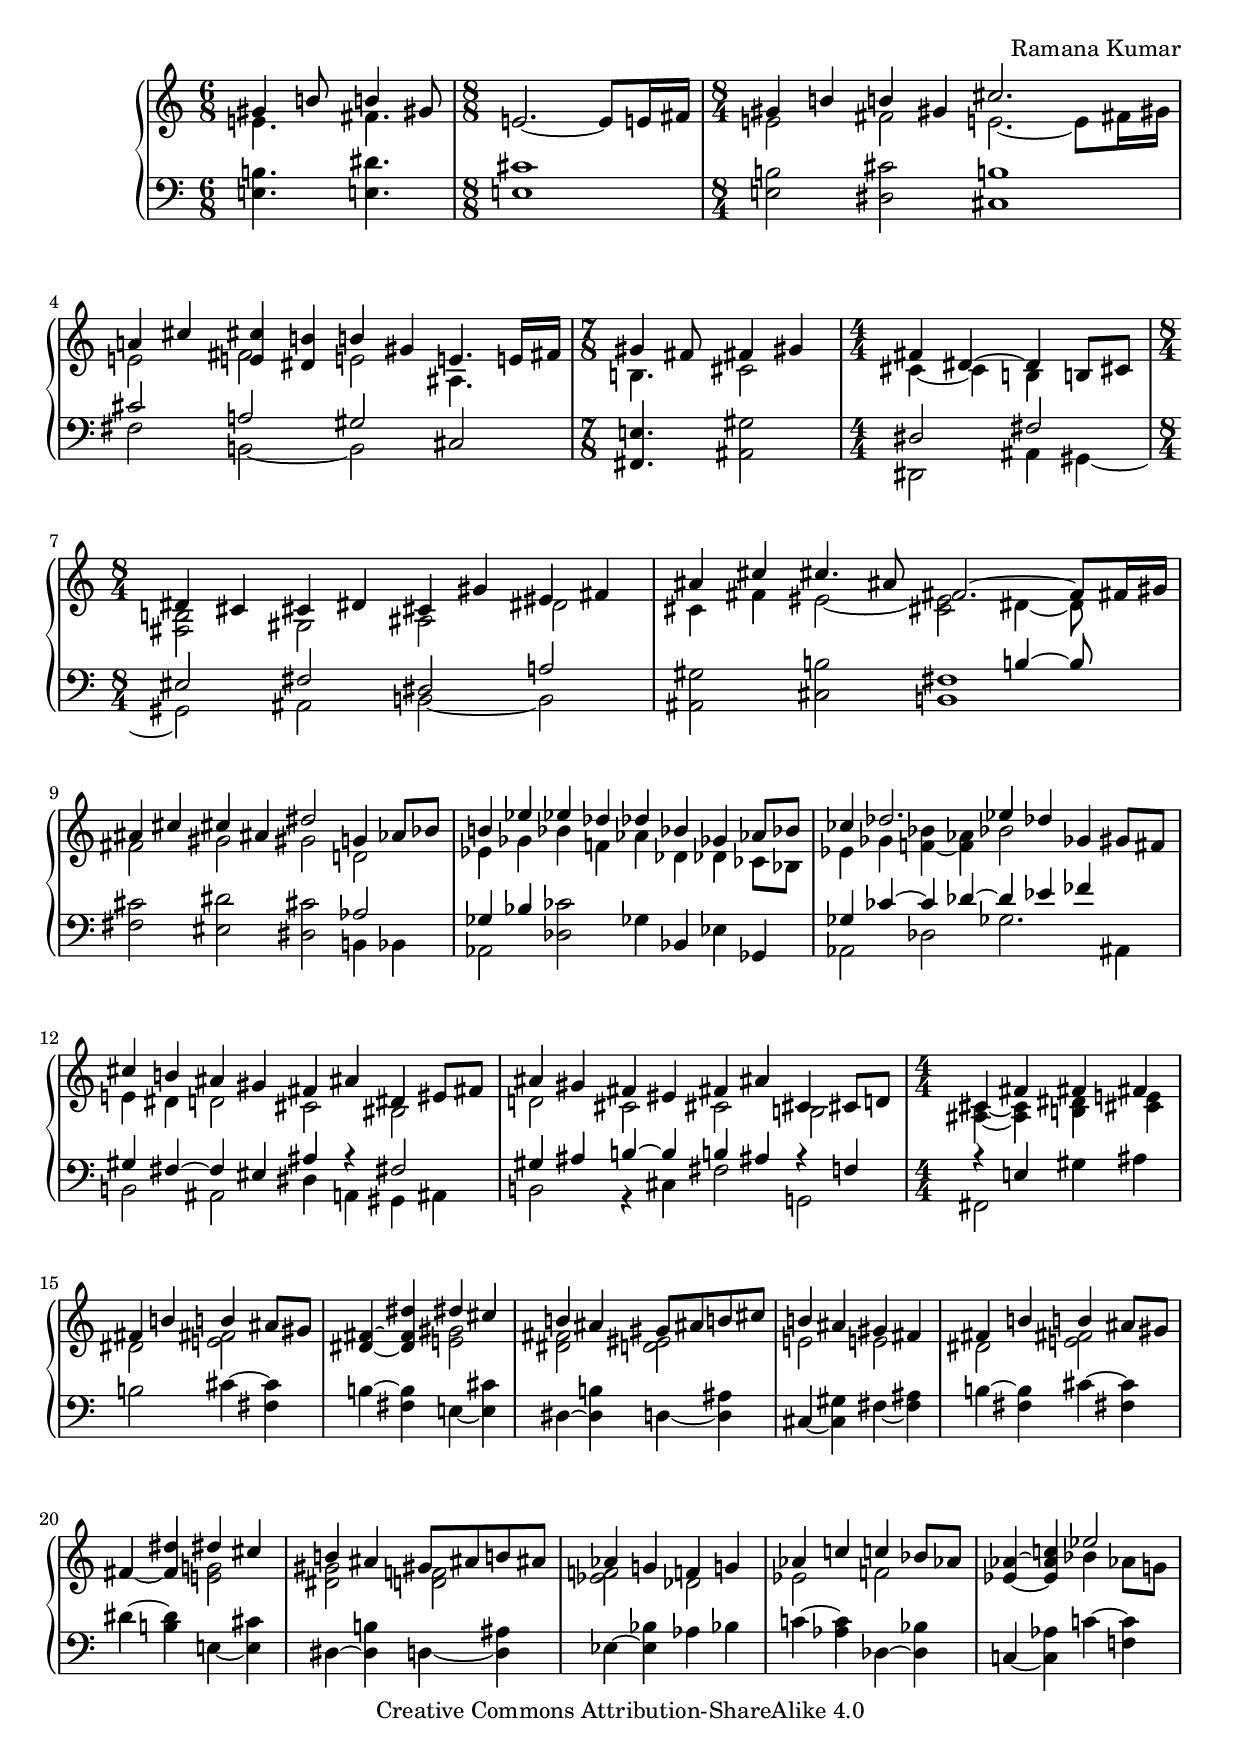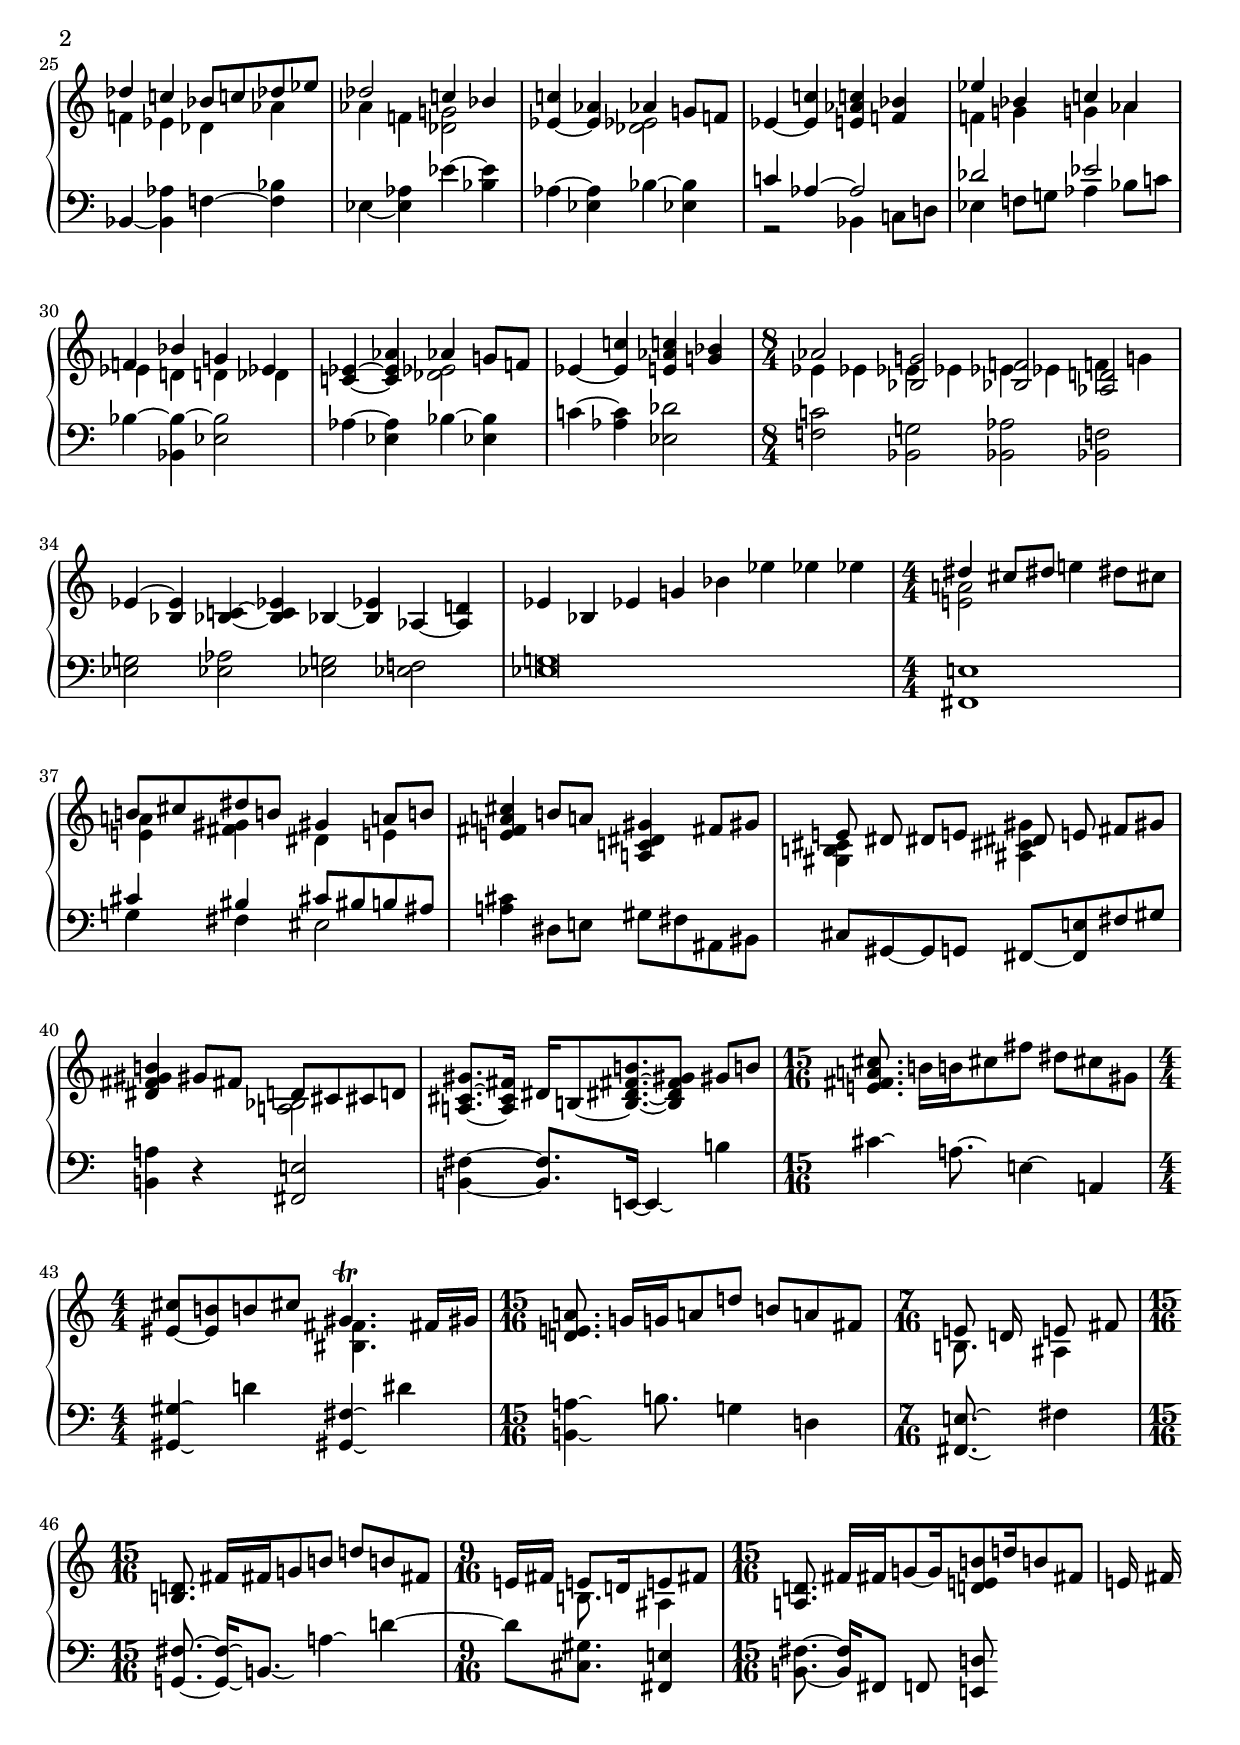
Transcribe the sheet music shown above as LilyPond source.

\version "2.18.0"

\header {
% title = "tbd"
  composer = "Ramana Kumar"
  date = "2015"
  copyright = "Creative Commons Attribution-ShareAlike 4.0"
% dedication = "tbd"
}

#(ly:set-option 'point-and-click #f)

\score {
  \new PianoStaff <<
    \new Staff {
      \accidentalStyle PianoStaff.dodecaphonic
      \override PianoStaff.TimeSignature.style = #'numbered
      \clef treble

      \time 6/8
      << { gis'4 b'8 b'4 gis'8 }
      \\ { e'4. fis'4. } >>
      |

      \time 8/8
      e'2. ~ e'8 e'16 fis'
      |

      \time 8/4
      << { gis'4 b' b' gis' cis''2. s8 }
      \\ { e'2 fis' e'2. ~ e'8 fis'16 gis' } >>
      |

      << { a'4 cis'' < e' cis''> < dis' b'> b' gis' e'4. e'16 fis' }
      \\ { e'2 fis' e' ais4. s8 } >>
      |

      \time 7/8
      << { gis'4 fis'8 fis'4 gis' }
      \\ { b4. cis'2 } >>
      |

      \time 4/4
      << { fis'4 dis'4 ~ dis' b8 cis' }
      \\ { cis'4 ~ cis' b s } >>
      | 

      \time 8/4
      << { dis'4 cis' cis' dis' cis' gis' eis' fis' }
      \\ { < fis b>2 gis ais dis' } >>
      |

      << { ais'4 cis'' cis''4. ais'8 fis'2. ~ fis'8 fis'16 gis' }
      \\ { cis'4 fis' eis'2 ~ < cis' eis'> dis'4 ~ dis'8 } >>
      |

      << { ais'4 cis'' cis'' ais' dis''2 g'4 aes'8 bes' }
      \\ { fis'2 gis' gis' d' } >>
      |

      << { b'4 ees'' ees'' des'' des'' bes' ges' aes'8 bes' }
      \\ { ees'4 ges' bes' f' aes' des' des' ces'8 bes } >>
      |

      << { ces''4 des''2. ees''4 des'' ges' gis'8 fis' }
      \\ { ees'4 ges' < f' bes'> ~ < f' aes'> bes'2 s } >>
      |

      << { cis''4 b' ais' gis' fis' ais' dis' eis'8 fis' }
      \\ { e'4 dis' d'2 cis' bis } >>
      |

      << { ais'4 gis' fis' eis' fis' ais' cis' cis'8 d' }
      \\ { d'2 cis' cis' b } >>
      |

      \time 4/4
      << { cis'4 fis' fis' fis' }
      \\ { < ais cis'>4 ~ < ais cis'> < b dis'> < cis' e'> } >>
      |

      << { fis'4 b' b' ais'8 gis' }
      \\ { dis'2 < e' fis'> } >>
      |

      < dis' fis'>4 ~ < dis' fis' dis''> << { dis'' cis'' } \\  < e' gis'>2 >>
      |

      << { b'4 ais' gis'8 ais' b' cis'' }
      \\ { < dis' fis'>2 < d' eis'> } >>
      |

      << { b'4 ais' gis' fis' }
      \\ {e'2 e' } >>
      |

      << { fis'4 b' b' ais'8 gis' }
      \\ { dis'2 < e' fis'> } >>
      |

      fis'4 ~ < fis' dis''> << { dis'' cis'' } \\  < e' g'>2 >>
      |

      << { b'4 ais' gis'8 ais' b' ais' }
      \\ { < dis' gis'>2 < d' f'> } >>
      |

      << { aes'4 g' f' g' }
      \\ { < ees' f'>2 des' } >>
      |

      << { aes'4 c'' c'' bes'8 aes' }
      \\ { ees'2 f' } >>
      |

      < ees' aes'>4 ~ < ees' aes' c''>
      << { ees''2 } \\ { bes'4 aes'8 g' } >>
      |

      << { des''4 c'' bes'8 c'' des'' ees'' }
      \\ { f'4 ees' des' aes' } >>
      |

      << { des''2 c''4 bes' }
      \\ { aes'4 f' < des' g'>2 } >>
      |

      < ees' c''>4 ~ < ees' aes'> << { aes' g'8 f' } \\ < des' ees'>2 >>
      |

      ees'4 ~ < ees' c''> < e' aes' c''> < f' bes'>
      |

      << { ees''4 bes' c'' aes' }
      \\ { f' g' g' aes' } >>
      |

      << { f' bes' g' ees' }
      \\ { ees' d' d' des' } >>
      |

      < c' ees'>4 ~ < c' ees' aes'> << { aes' g'8 f' } \\ < des' ees'>2 >>
      |

      ees'4 ~ < ees' c''> < e' aes' c''> < g' bes'>
      |

      \time 8/4
      << { aes'2 < bes g'> < bes f'> < aes d'> }
      \\ { ees'4 ees' ees' ees' ees' ees' f' g' } >>
      |

      ees'4 ~ < ees' bes> < bes c'> ~ < bes c' ees'>
      bes4 ~ < bes ees'> aes ~ < aes d'>
      |

      ees'4 bes ees' g' bes' ees'' ees'' ees''
      |

      \time 4/4
      << { dis''4 cis''8 dis'' } \\ < e' a'>2 >> e''4 dis''8 cis''
      |

      << { b'8 cis'' dis'' b' gis'4 a'8 b' }
      \\ { < e' a'>4 < fis' gis'> dis' e' } >>
      |

      < e' fis' a' cis''>4 b'8 a' < a c' dis' gis'>4 fis'8 gis'
      |

      << { e'8 dis' } \\ { < gis b cis'>4} >> dis'8 e'
      << { dis'8 e' } \\ { < ais cis' gis'>4 } >> fis'8 gis'
      |

      < dis' fis' gis' b'>4 gis'8 fis'
      << { d'8 cis' cis' d' }
      \\ { < a bes>2 } >>
      |

      < a cis' gis'>8. ~ < a cis' fis'>16 dis' b8 ~
      < b dis' fis' b'>8. ~ < b dis' fis' gis'>8 gis' b'
      |

      \time 15/16
      < e' fis' a' cis''>8. b'16 b' cis''8
      fis'' dis'' cis'' gis'8
      |

      \time 4/4
      < eis' cis''>8 ~ < eis' b'> b' cis''8 << gis'4.\trill \\ < bis fis'>4. >> fis'16 gis'
      |

      \time 15/16
      < d' e' a'>8. g'16 g' a'8
      d'' b' a' fis'
      |

      \time 7/16
      << { e'8 d'16 e'8 fis'}
      \\ { b8. ais4 } >>

      \time 15/16
      < b d'>8. fis'16 fis' g'8

      b'8 d'' b' fis'

      \time 9/16
      e'16 fis'
      << { e'8 d'16 e'8 fis' } \\ { b8. ais4 } >>

      \time 15/16
      < a d'>8. fis'16 fis' g'8 ~ g'16
      < d' e' b'>8 d''16 b'8 fis'8 e'16 fis'

    }
    \new Staff {
      \clef bass

      < e b>4. < e dis'>
      |

      < e cis'>1
      |

      < e b>2 < dis cis'> < cis b>1
      |

      << { cis'2 a gis }
      \\ { fis b, ~ b, } >> cis
      |

      < fis, e>4. < ais, gis>2
      |

      << { dis2 fis }
      \\ { dis,2 ais,4 gis, ~ } >>
      |

      << { eis2 fis dis a }
      \\ { gis, ais, b, ~ b, } >>
      |

      < ais, gis>2 < cis b> << { s2 b4 ~ b8 s } \\ < b, fis>1 >>
      |

      < fis cis'>2 < eis dis'> < dis cis'> << aes2 \\ { b,4 bes, } >>
      |

      << { ges4 bes } \\ aes,2 >> < des ces'>2 ges4 bes, ees ges,
      |
 
      << { ges4 ces' ~ ces' des' ~ des' ees' fes' s }
      \\ { aes,2 des ges2. ais,4 } >>
      |

      << { gis4 fis ~ fis eis ais r fis2 }
      \\ { b,2 ais, dis4 a, gis, ais, } >>
      |

      << { gis4 ais b ~ b b ais r f }
      \\ { b,2 r4 cis fis2 g, } >>
      |

      << { r4 e } \\ { fis,2 } >> gis4 ais
      |

      b2 cis'4 ~ < cis' fis>
      |

      b4 ~ < fis b > e ~ < e cis'>
      |

      dis4 ~ < dis b> d ~ < d ais>
      |

      cis ~ < cis gis> fis ~ < fis ais>
      |

      b4 ~ < fis b> cis' ~ < cis' fis>
      |

      dis'4 ~ < b dis'> e ~ < e cis'>
      |

      dis4 ~ < dis b> d ~ < d ais>
      |

      ees4 ~ < ees bes> aes bes
      |

      c'4 ~ < c' aes> des ~ < des bes>
      |

      c4 ~ < c aes> c' ~ < c' f>
      |

      bes, ~ < bes, aes> f ~ < f bes>
      |

      ees4 ~ < ees aes> ees' ~ < ees' bes>
      |

      aes4 ~ < aes ees> bes ~ < bes ees>
      |

      << { c'4 aes ~ aes2 }
      \\ { r2 bes,4 c8 d } >>
      |

      << { des'2 ees' }
      \\ { ees4 f8 g aes4 bes8 c' } >>
      |

      bes4 ~ < bes, bes> ~ < bes ees>2
      |

      aes4 ~ < aes ees> bes ~ < bes ees>
      |

      c'4 ~ < c' aes> < ees des'>2
      |

      < f c'>2 < bes, g> < bes, aes>2 < bes, f>
      |

      < ees g>2 < ees aes> < ees g>2 < ees f>
      |

      < ees g>\breve
      |

      < fis, e>1
      |

      << { cis'4 bis cis'8 bis b ais }
      \\ { g4 fis eis2 } >>
      |

      < a cis'>4 dis8 e gis8 fis ais,8 bis,
      |

      cis8 gis, ~ gis, g, fis, ~ < fis, e> fis gis
      |

      < b, a>4 r < fis, e>2
      |

      < b, fis>4 ~ < b, fis>8. e,16 ~ e,4\laissezVibrer b
      |

      cis'4\laissezVibrer a8.\laissezVibrer e4\laissezVibrer a,
      |

      < gis, gis>4\laissezVibrer d' < gis, fis>4\laissezVibrer dis'
      |

      < b, a>4\laissezVibrer b8. g4 d
      |

      < fis, e>8.\laissezVibrer fis4 < g, fis>8. ~ < g, fis>16\laissezVibrer b,8.\laissezVibrer

      a4\laissezVibrer d'4 ~ d'8 < cis gis>8. < fis, e>4 < b, fis>8. ~ < b, fis>16 fis,8 f,
      < e, d>
    }
  >>
}
